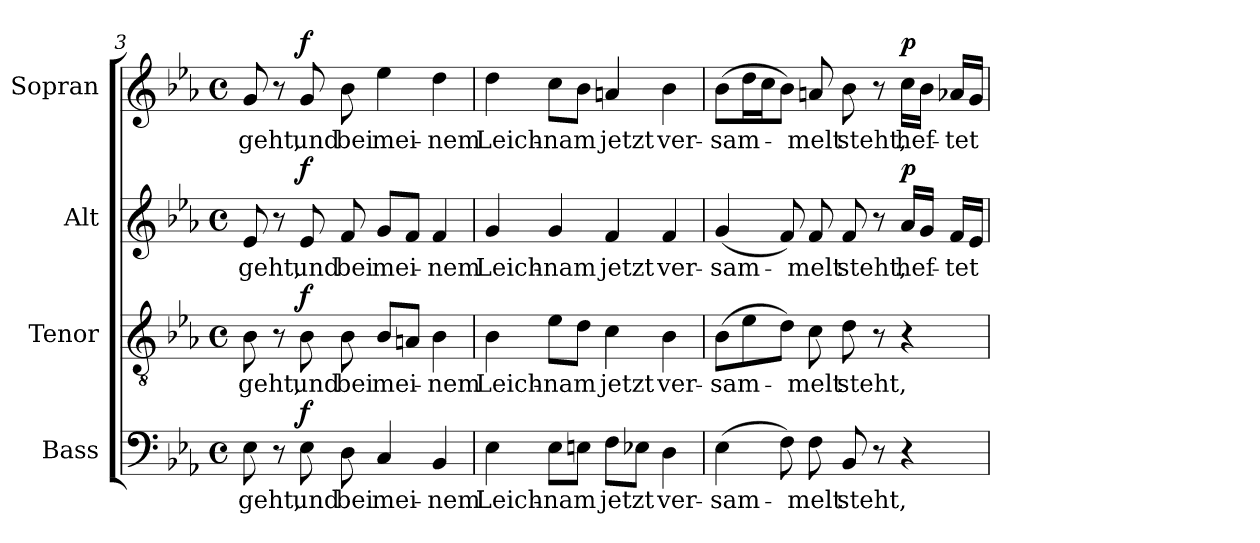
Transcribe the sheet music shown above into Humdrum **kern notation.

**kern	**text	**dynam	**kern	**text	**dynam	**kern	**text	**dynam	**kern	**text	**dynam
*part4	*part4	*part4	*part3	*part3	*part3	*part2	*part2	*part2	*part1	*part1	*part1
*staff4	*staff4	*staff4	*staff3	*staff3	*staff3	*staff2	*staff2	*staff2	*staff1	*staff1	*staff1
*I"Bass	*	*	*I"Tenor	*	*	*I"Alt	*	*	*I"Sopran	*	*
*I'B.	*	*	*I'T.	*	*	*I'A.	*	*	*I'S.	*	*
*clefF4	*	*	*clefGv2	*	*	*clefG2	*	*	*clefG2	*	*
*	*	*	*ITrd7c12	*	*	*	*	*	*	*	*
*k[b-e-a-]	*	*	*k[b-e-a-]	*	*	*k[b-e-a-]	*	*	*k[b-e-a-]	*	*
*E-:	*	*	*E-:	*	*	*E-:	*	*	*E-:	*	*
*M4/4	*	*	*M4/4	*	*	*M4/4	*	*	*M4/4	*	*
*met(c)	*	*	*met(c)	*	*	*met(c)	*	*	*met(c)	*	*
=3	=3	=3	=3	=3	=3	=3	=3	=3	=3	=3	=3
!	!LO:LY:b:color=#000000	!	!	!	!	!	!	!	!	!	!
!	!	!	!	!LO:LY:b:color=#000000	!	!	!	!	!	!	!
!	!	!	!	!	!	!	!LO:LY:b:color=#000000	!	!	!	!
!	!	!	!	!	!	!	!	!	!	!LO:LY:b:color=#000000	!
8E-i\	geht,	.	8BB-i\	geht,	.	8e-i/	geht,	.	8gi/	geht,	.
8r	.	.	8r	.	.	8r	.	.	8r	.	.
!	!LO:LY:b:color=#000000	!	!	!	!	!	!	!	!	!	!
!	!	!	!	!LO:LY:b:color=#000000	!	!	!	!	!	!	!
!	!	!	!	!	!	!	!LO:LY:b:color=#000000	!	!	!	!
!	!	!	!	!	!	!	!	!	!	!LO:LY:b:color=#000000	!
8E-i\	und	f	8BB-i\	und	f	8e-i/	und	f	8gi/	und	f
!	!LO:LY:b:color=#000000	!	!	!	!	!	!	!	!	!	!
!	!	!	!	!LO:LY:b:color=#000000	!	!	!	!	!	!	!
!	!	!	!	!	!	!	!LO:LY:b:color=#000000	!	!	!	!
!	!	!	!	!	!	!	!	!	!	!LO:LY:b:color=#000000	!
8Di\	bei	.	8BB-i\	bei	.	8fi/	bei	.	8b-i\	bei	.
!	!LO:LY:b:color=#000000	!	!	!	!	!	!	!	!	!	!
!	!	!	!	!LO:LY:b:color=#000000	!	!	!	!	!	!	!
!	!	!	!	!	!	!	!LO:LY:b:color=#000000	!	!	!	!
!	!	!	!	!	!	!	!	!	!	!LO:LY:b:color=#000000	!
4Ci/	mei-	.	8BB-i/L	mei-	.	8gi/L	mei-	.	4ee-i\	mei-	.
.	.	.	8AAni/J	.	.	8fi/J	.	.	.	.	.
!	!LO:LY:b:color=#000000	!	!	!	!	!	!	!	!	!	!
!	!	!	!	!LO:LY:b:color=#000000	!	!	!	!	!	!	!
!	!	!	!	!	!	!	!LO:LY:b:color=#000000	!	!	!	!
!	!	!	!	!	!	!	!	!	!	!LO:LY:b:color=#000000	!
4BB-i/	-nem	.	4BB-i\	-nem	.	4fi/	-nem	.	4ddi\	-nem	.
!!LO:LB:g=z
=4	=4	=4	=4	=4	=4	=4	=4	=4	=4	=4	=4
!	!LO:LY:b:color=#000000	!	!	!	!	!	!	!	!	!	!
!	!	!	!	!LO:LY:b:color=#000000	!	!	!	!	!	!	!
!	!	!	!	!	!	!	!LO:LY:b:color=#000000	!	!	!	!
!	!	!	!	!	!	!	!	!	!	!LO:LY:b:color=#000000	!
4E-i\	Leich-	.	4BB-i\	Leich-	.	4gi/	Leich-	.	4ddi\	Leich-	.
!	!LO:LY:b:color=#000000	!	!	!	!	!	!	!	!	!	!
!	!	!	!	!LO:LY:b:color=#000000	!	!	!	!	!	!	!
!	!	!	!	!	!	!	!LO:LY:b:color=#000000	!	!	!	!
!	!	!	!	!	!	!	!	!	!	!LO:LY:b:color=#000000	!
8E-i\L	-nam	.	8E-i\L	-nam	.	4gi/	-nam	.	8cci\L	-nam	.
8Eni\J	.	.	8Di\J	.	.	.	.	.	8b-i\J	.	.
!	!LO:LY:b:color=#000000	!	!	!	!	!	!	!	!	!	!
!	!	!	!	!LO:LY:b:color=#000000	!	!	!	!	!	!	!
!	!	!	!	!	!	!	!LO:LY:b:color=#000000	!	!	!	!
!	!	!	!	!	!	!	!	!	!	!LO:LY:b:color=#000000	!
8Fi\L	jetzt	.	4Ci\	jetzt	.	4fi/	jetzt	.	4ani/	jetzt	.
8E-Xi\J	.	.	.	.	.	.	.	.	.	.	.
!	!LO:LY:b:color=#000000	!	!	!	!	!	!	!	!	!	!
!	!	!	!	!LO:LY:b:color=#000000	!	!	!	!	!	!	!
!	!	!	!	!	!	!	!LO:LY:b:color=#000000	!	!	!	!
!	!	!	!	!	!	!	!	!	!	!LO:LY:b:color=#000000	!
4Di\	ver-	.	4BB-i\	ver-	.	4fi/	ver-	.	4b-i\	ver-	.
=5	=5	=5	=5	=5	=5	=5	=5	=5	=5	=5	=5
!	!LO:LY:b:color=#000000	!	!	!	!	!	!	!	!	!	!
!	!	!	!	!LO:LY:b:color=#000000	!	!	!	!	!	!	!
!	!	!	!	!	!	!	!LO:LY:b:color=#000000	!	!	!	!
!	!	!	!	!	!	!	!	!	!	!LO:LY:b:color=#000000	!
(4E-i\	-sam-	.	(8BB-i\L	-sam-	.	(4gi/	-sam-	.	(8b-i\L	-sam-	.
.	.	.	8E-i\	.	.	.	.	.	16ddi\L	.	.
.	.	.	.	.	.	.	.	.	16cci\J	.	.
8Fi\)	.	.	8Di\J)	.	.	8fi/)	.	.	8b-i\J)	.	.
!	!LO:LY:b:color=#000000	!	!	!	!	!	!	!	!	!	!
!	!	!	!	!LO:LY:b:color=#000000	!	!	!	!	!	!	!
!	!	!	!	!	!	!	!LO:LY:b:color=#000000	!	!	!	!
!	!	!	!	!	!	!	!	!	!	!LO:LY:b:color=#000000	!
8Fi\	-melt	.	8Ci\	-melt	.	8fi/	-melt	.	8ani/	-melt	.
!	!LO:LY:b:color=#000000	!	!	!	!	!	!	!	!	!	!
!	!	!	!	!LO:LY:b:color=#000000	!	!	!	!	!	!	!
!	!	!	!	!	!	!	!LO:LY:b:color=#000000	!	!	!	!
!	!	!	!	!	!	!	!	!	!	!LO:LY:b:color=#000000	!
8BB-i/	steht,	.	8Di\	steht,	.	8fi/	steht,	.	8b-i\	steht,	.
8r	.	.	8r	.	.	8r	.	.	8r	.	.
!	!	!	!	!	!	!	!LO:LY:b:color=#000000	!	!	!	!
!	!	!	!	!	!	!	!	!	!	!LO:LY:b:color=#000000	!
4r	.	.	4r	.	.	16a-i/LL	hef-	p	16cci\LL	hef-	p
.	.	.	.	.	.	16gi/JJ	.	.	16b-i\JJ	.	.
!	!	!	!	!	!	!	!LO:LY:b:color=#000000	!	!	!	!
!	!	!	!	!	!	!	!	!	!	!LO:LY:b:color=#000000	!
.	.	.	.	.	.	16fi/LL	-tet	.	16a-Xi/LL	-tet	.
.	.	.	.	.	.	16e-i/JJ	.	.	16gi/JJ	.	.
=	=	=	=	=	=	=	=	=	=	=	=
*-	*-	*-	*-	*-	*-	*-	*-	*-	*-	*-	*-
